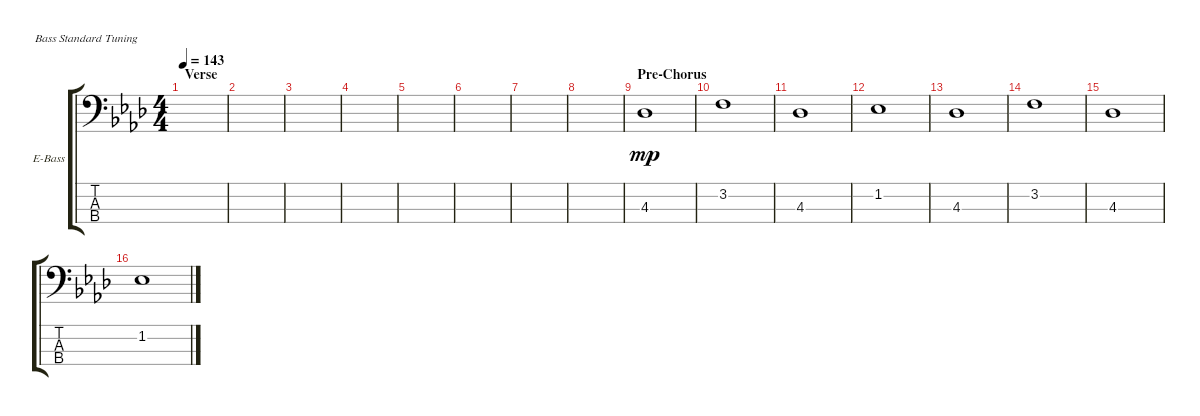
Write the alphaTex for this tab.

\defaultSystemsLayout 4
\bracketExtendMode groupsimilarinstruments
\firstSystemTrackNameOrientation horizontal
\otherSystemsTrackNameOrientation horizontal
\track ("Electric Bass" "E-Bass") {instrument electricbassfinger}
\staff {score tabs}
\tuning (G2 D2 A1 E1)
\ts (4 4)
\section ("" "Verse")
\tempo 143
\clef f4
\ks fminor
|
|
|
|
|
|
|
|
\section ("" "Pre-Chorus")
4.3.1{dy mp} |
3.2.1 |
4.3.1 |
1.2.1 |
4.3.1 |
3.2.1 |
4.3.1 |
1.2.1
